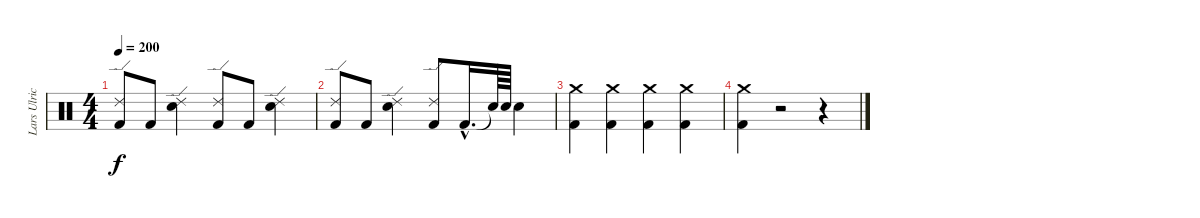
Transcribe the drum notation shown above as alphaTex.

\track ("Lars Ulrich" "Lars Ulric") {instrument percussion}
\staff {score}
\articulation defaults
\ts (4 4)
\tempo 200
\clef neutral
\ks c
("Ride (edge) 2" "Kick (hit) 2").8{dy f} "Kick (hit) 2".8 ("Snare (hit) 2" "Ride (edge) 2").4 ("Ride (edge) 2" "Kick (hit) 2").8 "Kick (hit) 2".8 ("Snare (hit) 2" "Ride (edge) 2").4 |
("Ride (edge) 2" "Kick (hit) 2").8 "Kick (hit) 2".8 ("Snare (hit) 2" "Ride (edge) 2").4 ("Ride (edge) 2" "Kick (hit) 2").8 "Kick (hit) 2"{hac}.16{d} "Snare (hit)"{t}.64 "Snare (hit) 2".64 "Snare (hit) 2".4 |
("Crash medium (hit)" "Kick (hit) 2").4 ("Crash medium (hit)" "Kick (hit) 2").4 ("Crash medium (hit)" "Kick (hit) 2").4 ("Crash medium (hit)" "Kick (hit) 2").4 |
("Crash medium (hit)" "Kick (hit) 2").4 r.2 r.4
